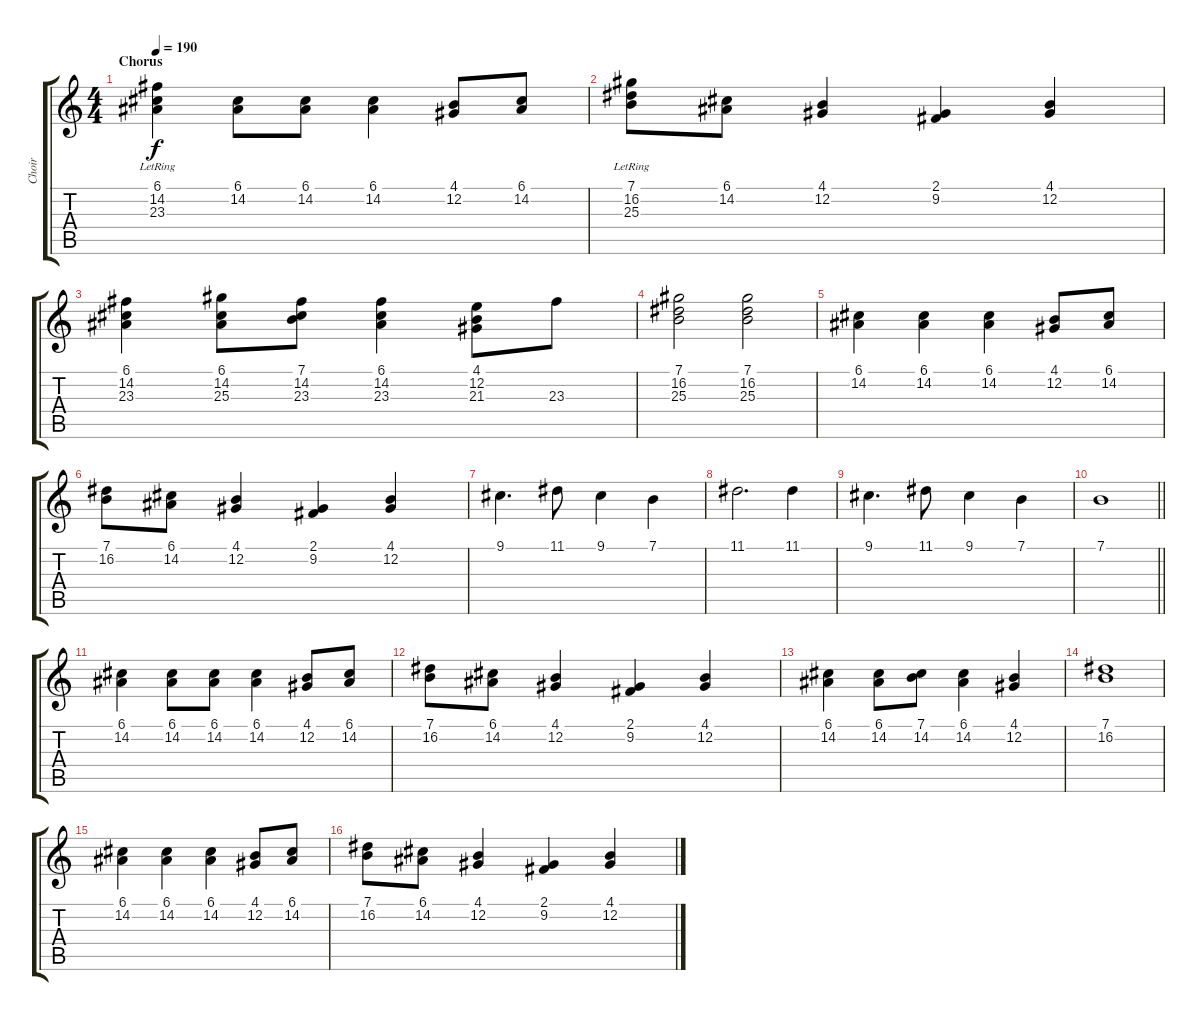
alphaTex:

\track ("Choir" "Choir") {instrument pad4choir}
\staff {score tabs}
\tuning (E4 B3 G3 D3 A2 E2) {hide}
\ts (4 4)
\section ("" "Chorus")
\tempo 190
\clef g2
\ks c
(6.1 14.2 23.3{lr}).4{dy f} (6.1 14.2).8 (6.1 14.2).8 (6.1 14.2).4 (4.1 12.2).8 (6.1 14.2).8 |
(7.1 16.2 25.3{lr}).8 (6.1 14.2).8 (4.1 12.2).4 (2.1 9.2).4 (4.1 12.2).4 |
(6.1 14.2 23.3).4 (6.1 14.2 25.3).8 (7.1 14.2 23.3).8 (6.1 14.2 23.3).4 (4.1 12.2 21.3).8 23.3.8 |
(7.1 16.2 25.3).2 (7.1 16.2 25.3).2 |
(6.1 14.2).4 (6.1 14.2).4 (6.1 14.2).4 (4.1 12.2).8 (6.1 14.2).8 |
(7.1 16.2).8 (6.1 14.2).8 (4.1 12.2).4 (2.1 9.2).4 (4.1 12.2).4 |
9.1.4{d} 11.1.8 9.1.4 7.1.4 |
11.1.2{d} 11.1.4 |
9.1.4{d} 11.1.8 9.1.4 7.1.4 |
\barLineRight lightlight
7.1.1 |
(6.1 14.2).4 (6.1 14.2).8 (6.1 14.2).8 (6.1 14.2).4 (4.1 12.2).8 (6.1 14.2).8 |
(7.1 16.2).8 (6.1 14.2).8 (4.1 12.2).4 (2.1 9.2).4 (4.1 12.2).4 |
(6.1 14.2).4 (6.1 14.2).8 (7.1 14.2).8 (6.1 14.2).4 (4.1 12.2).4 |
(7.1 16.2).1 |
(6.1 14.2).4 (6.1 14.2).4 (6.1 14.2).4 (4.1 12.2).8 (6.1 14.2).8 |
(7.1 16.2).8 (6.1 14.2).8 (4.1 12.2).4 (2.1 9.2).4 (4.1 12.2).4
